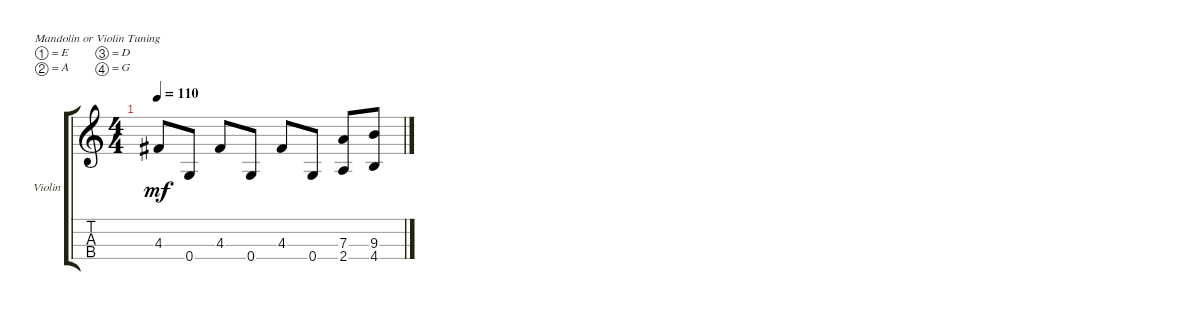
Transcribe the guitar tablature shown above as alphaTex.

\defaultSystemsLayout 4
\bracketExtendMode groupsimilarinstruments
\firstSystemTrackNameOrientation horizontal
\otherSystemsTrackNameOrientation horizontal
\track ("Violin" "Violin") {instrument violin}
\staff {score tabs}
\tuning (E5 A4 D4 G3)
\ts (4 4)
\tempo 110
\clef g2
\scale
0.333333
\ks c
4.3.8{dy mf} 0.4.8 4.3.8 0.4.8 4.3.8 0.4.8 (7.3 2.4).8 (9.3 4.4).8 |
\scale
0.333333 |
\scale
0.333333 |
\scale
0.333333 |
\scale
0.333333 |
\scale
0.333333 |
\scale
0.333333 |
\scale
0.333333 |
\scale
0.333333 |
\scale
0.333333 |
\scale
0.333333 |
\scale
0.333333 |
\scale
0.333333 |
\scale
0.333333 |
\scale
0.333333 |
\scale
0.333333
